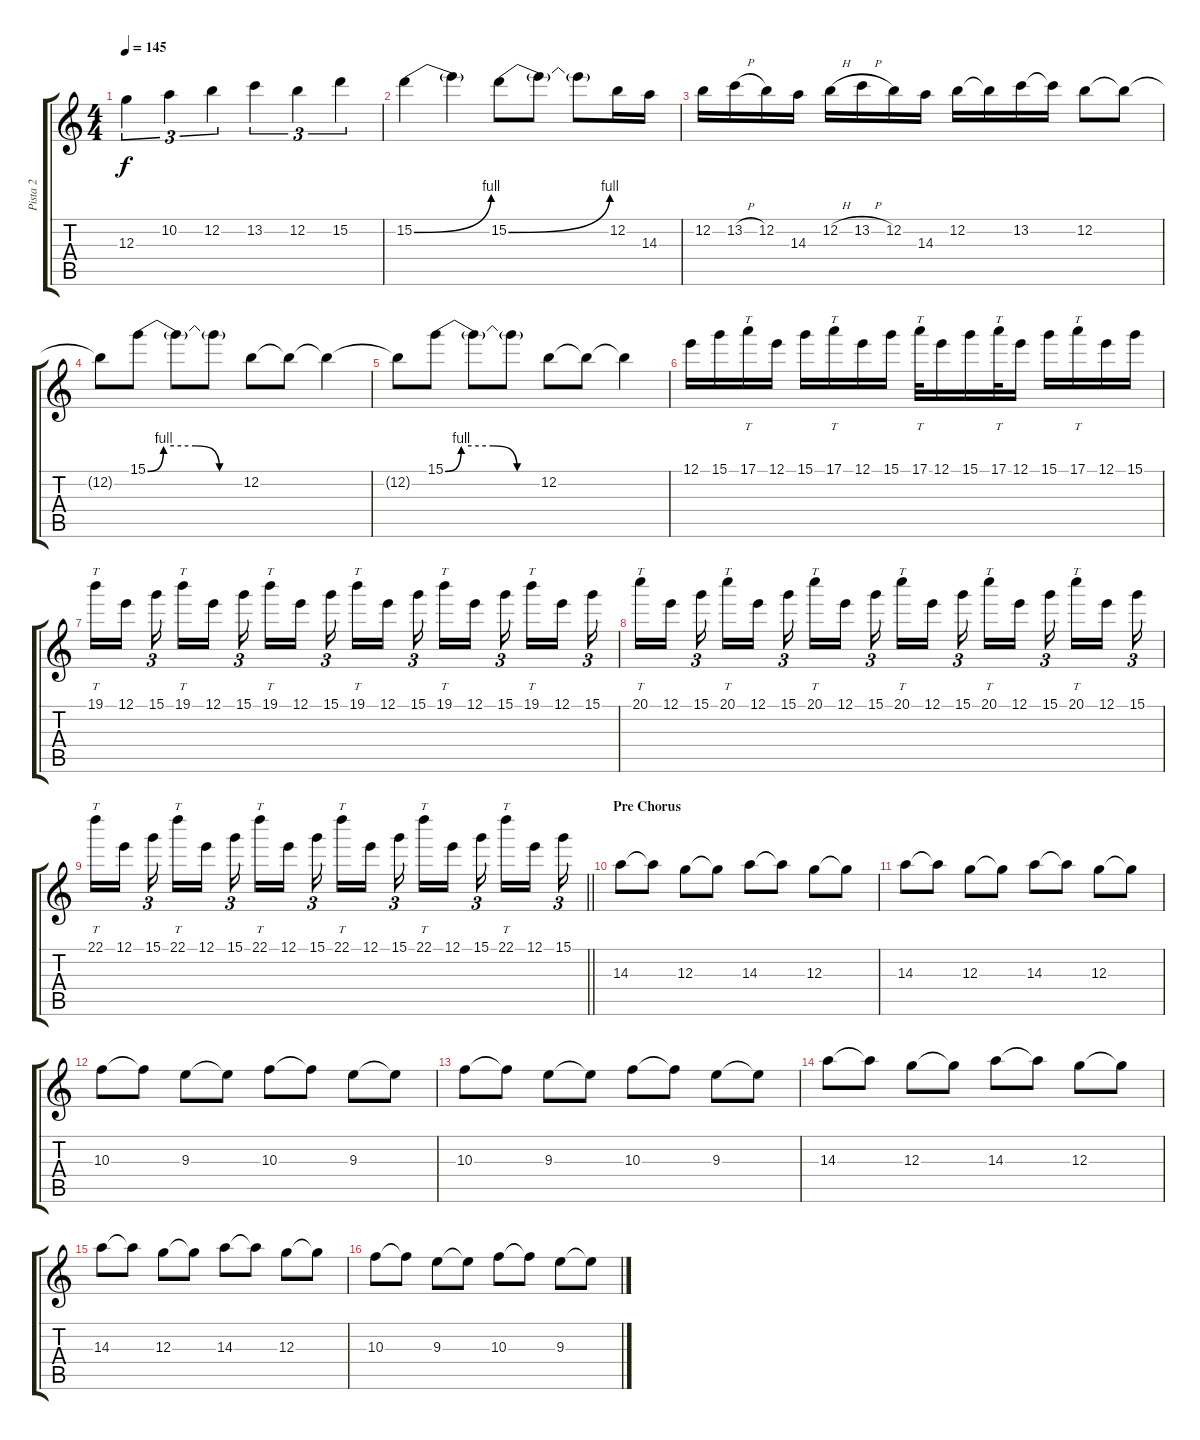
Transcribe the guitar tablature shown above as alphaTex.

\track ("Pista 2" "Pista 2") {instrument distortionguitar}
\staff {score tabs}
\tuning (E4 B3 G3 D3 A2 E2) {hide}
\ts (4 4)
\tempo 145
\clef g2
\ks c
12.3.4{tu (3 2) dy f} 10.2.4{tu (3 2)} 12.2.4{tu (3 2)} 13.2.4{tu (3 2)} 12.2.4{tu (3 2)} 15.2.4{tu (3 2)} |
15.2{be (bend 0 0 60 4)}.4 15.2{t}.4 15.2{be (bend 0 0 60 4)}.8 15.2{t}.8 15.2{t}.8 12.2.16 14.3.16 |
12.2.16 13.2{h}.16 12.2.16 14.3.16 12.2{h}.16 13.2{h}.16 12.2.16 14.3.16 12.2.16 12.2{t}.16 13.2.16 13.2{t}.16 12.2.8 12.2{t}.8 |
12.2{t}.8 15.1{be (custom 0 0 10 4 30 4 45 0 60 0)}.8 15.1{t}.8 15.1{t}.8 12.2.8 12.2{t}.8 12.2{t}.4 |
12.2{t}.8 15.1{be (custom 0 0 10 4 30 4 45 0 60 0)}.8 15.1{t}.8 15.1{t}.8 12.2.8 12.2{t}.8 12.2{t}.4 |
12.1.16 15.1.16 17.1.16{tt} 12.1.16 15.1.16 17.1.16{tt} 12.1.16 15.1.16 17.1.32{tt} 12.1.16 15.1.16 17.1.32{tt} 12.1.16 15.1.16 17.1.16{tt} 12.1.16 15.1.16 |
19.1.16{tt} 12.1.16 15.1.16{tu (3 2)} 19.1.16{tt} 12.1.16 15.1.16{tu (3 2)} 19.1.16{tt} 12.1.16 15.1.16{tu (3 2)} 19.1.16{tt} 12.1.16 15.1.16{tu (3 2)} 19.1.16{tt} 12.1.16 15.1.16{tu (3 2)} 19.1.16{tt} 12.1.16 15.1.16{tu (3 2)} |
20.1.16{tt} 12.1.16 15.1.16{tu (3 2)} 20.1.16{tt} 12.1.16 15.1.16{tu (3 2)} 20.1.16{tt} 12.1.16 15.1.16{tu (3 2)} 20.1.16{tt} 12.1.16 15.1.16{tu (3 2)} 20.1.16{tt} 12.1.16 15.1.16{tu (3 2)} 20.1.16{tt} 12.1.16 15.1.16{tu (3 2)} |
\barLineRight lightlight
22.1.16{tt} 12.1.16 15.1.16{tu (3 2)} 22.1.16{tt} 12.1.16 15.1.16{tu (3 2)} 22.1.16{tt} 12.1.16 15.1.16{tu (3 2)} 22.1.16{tt} 12.1.16 15.1.16{tu (3 2)} 22.1.16{tt} 12.1.16 15.1.16{tu (3 2)} 22.1.16{tt} 12.1.16 15.1.16{tu (3 2)} |
\section ("" "Pre Chorus")
14.3.8{volume 9} 14.3{t}.8 12.3.8 12.3{t}.8 14.3.8 14.3{t}.8 12.3.8 12.3{t}.8 |
14.3.8 14.3{t}.8 12.3.8 12.3{t}.8 14.3.8 14.3{t}.8 12.3.8 12.3{t}.8 |
10.3.8 10.3{t}.8 9.3.8 9.3{t}.8 10.3.8 10.3{t}.8 9.3.8 9.3{t}.8 |
10.3.8 10.3{t}.8 9.3.8 9.3{t}.8 10.3.8 10.3{t}.8 9.3.8 9.3{t}.8 |
14.3.8 14.3{t}.8 12.3.8 12.3{t}.8 14.3.8 14.3{t}.8 12.3.8 12.3{t}.8 |
14.3.8 14.3{t}.8 12.3.8 12.3{t}.8 14.3.8 14.3{t}.8 12.3.8 12.3{t}.8 |
10.3.8 10.3{t}.8 9.3.8 9.3{t}.8 10.3.8 10.3{t}.8 9.3.8 9.3{t}.8
